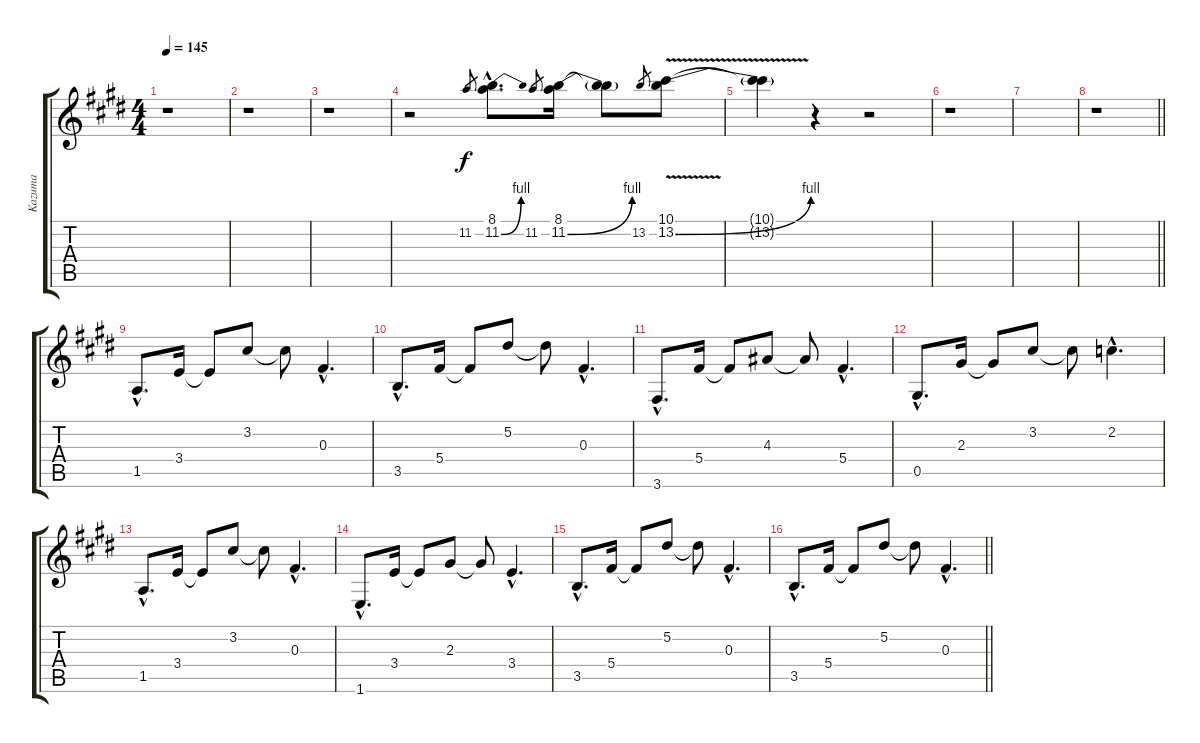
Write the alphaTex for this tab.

\track ("Kazuma" "Kazuma") {instrument distortionguitar}
\staff {score tabs}
\tuning (Eb4 Bb3 Gb3 Db3 Ab2 Eb2) {hide}
\ts (4 4)
\tempo 145
\clef g2
\ks c#minor
r.1{dy f} |
r.1 |
r.1 |
r.2 11.2.8{gr} (8.1{hac} 11.2{be (bend 0 0 60 4) hac}).8{d} 11.2.8{gr} (8.1 11.2{be (bend 0 0 60 4)}).16 (8.1{t} 11.2{t}).8 13.2.8{gr} (10.1 13.2{be (bend 0 0 60 4) v}).8 |
(10.1{t} 13.2{t}).4 r.4 r.2 |
r.1 |
|
\barLineRight lightlight
r.1 |
1.5{hac}.8{d volume 16 instrument electricguitarclean} 3.4.16 3.4{t}.8 3.2.8 3.2{t}.8 0.3{hac}.4{d} |
3.5{hac}.8{d} 5.4.16 5.4{t}.8 5.2.8 5.2{t}.8 0.3{hac}.4{d} |
3.6{hac}.8{d} 5.4.16 5.4{t}.8 4.3.8 4.3{t}.8 5.4{hac}.4{d} |
0.5{hac}.8{d} 2.3.16 2.3{t}.8 3.2.8 3.2{t}.8 2.2{hac}.4{d} |
1.5{hac}.8{d} 3.4.16 3.4{t}.8 3.2.8 3.2{t}.8 0.3{hac}.4{d} |
1.6{hac}.8{d} 3.4.16 3.4{t}.8 2.3.8 2.3{t}.8 3.4{hac}.4{d} |
3.5{hac}.8{d} 5.4.16 5.4{t}.8 5.2.8 5.2{t}.8 0.3{hac}.4{d} |
\barLineRight lightlight
3.5{hac}.8{d} 5.4.16 5.4{t}.8 5.2.8 5.2{t}.8 0.3{hac}.4{d}
